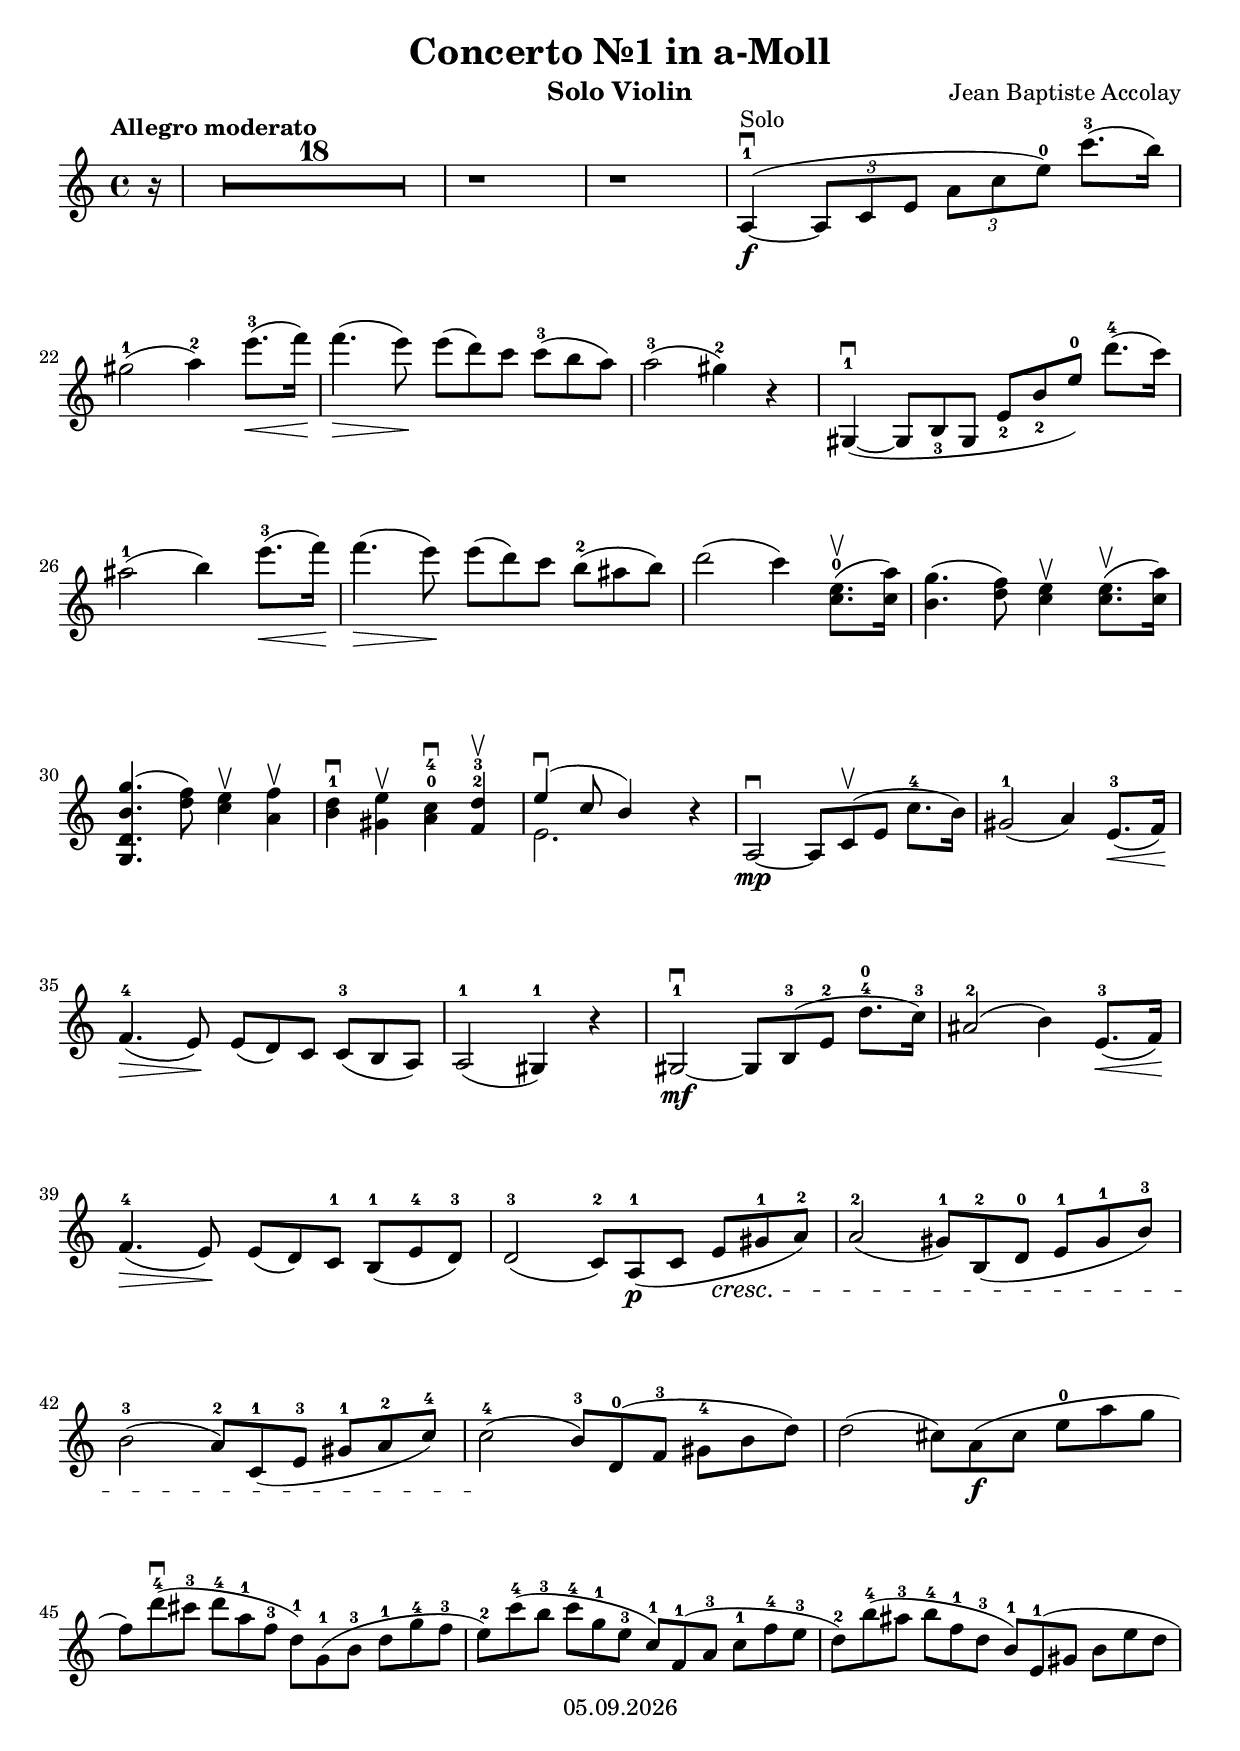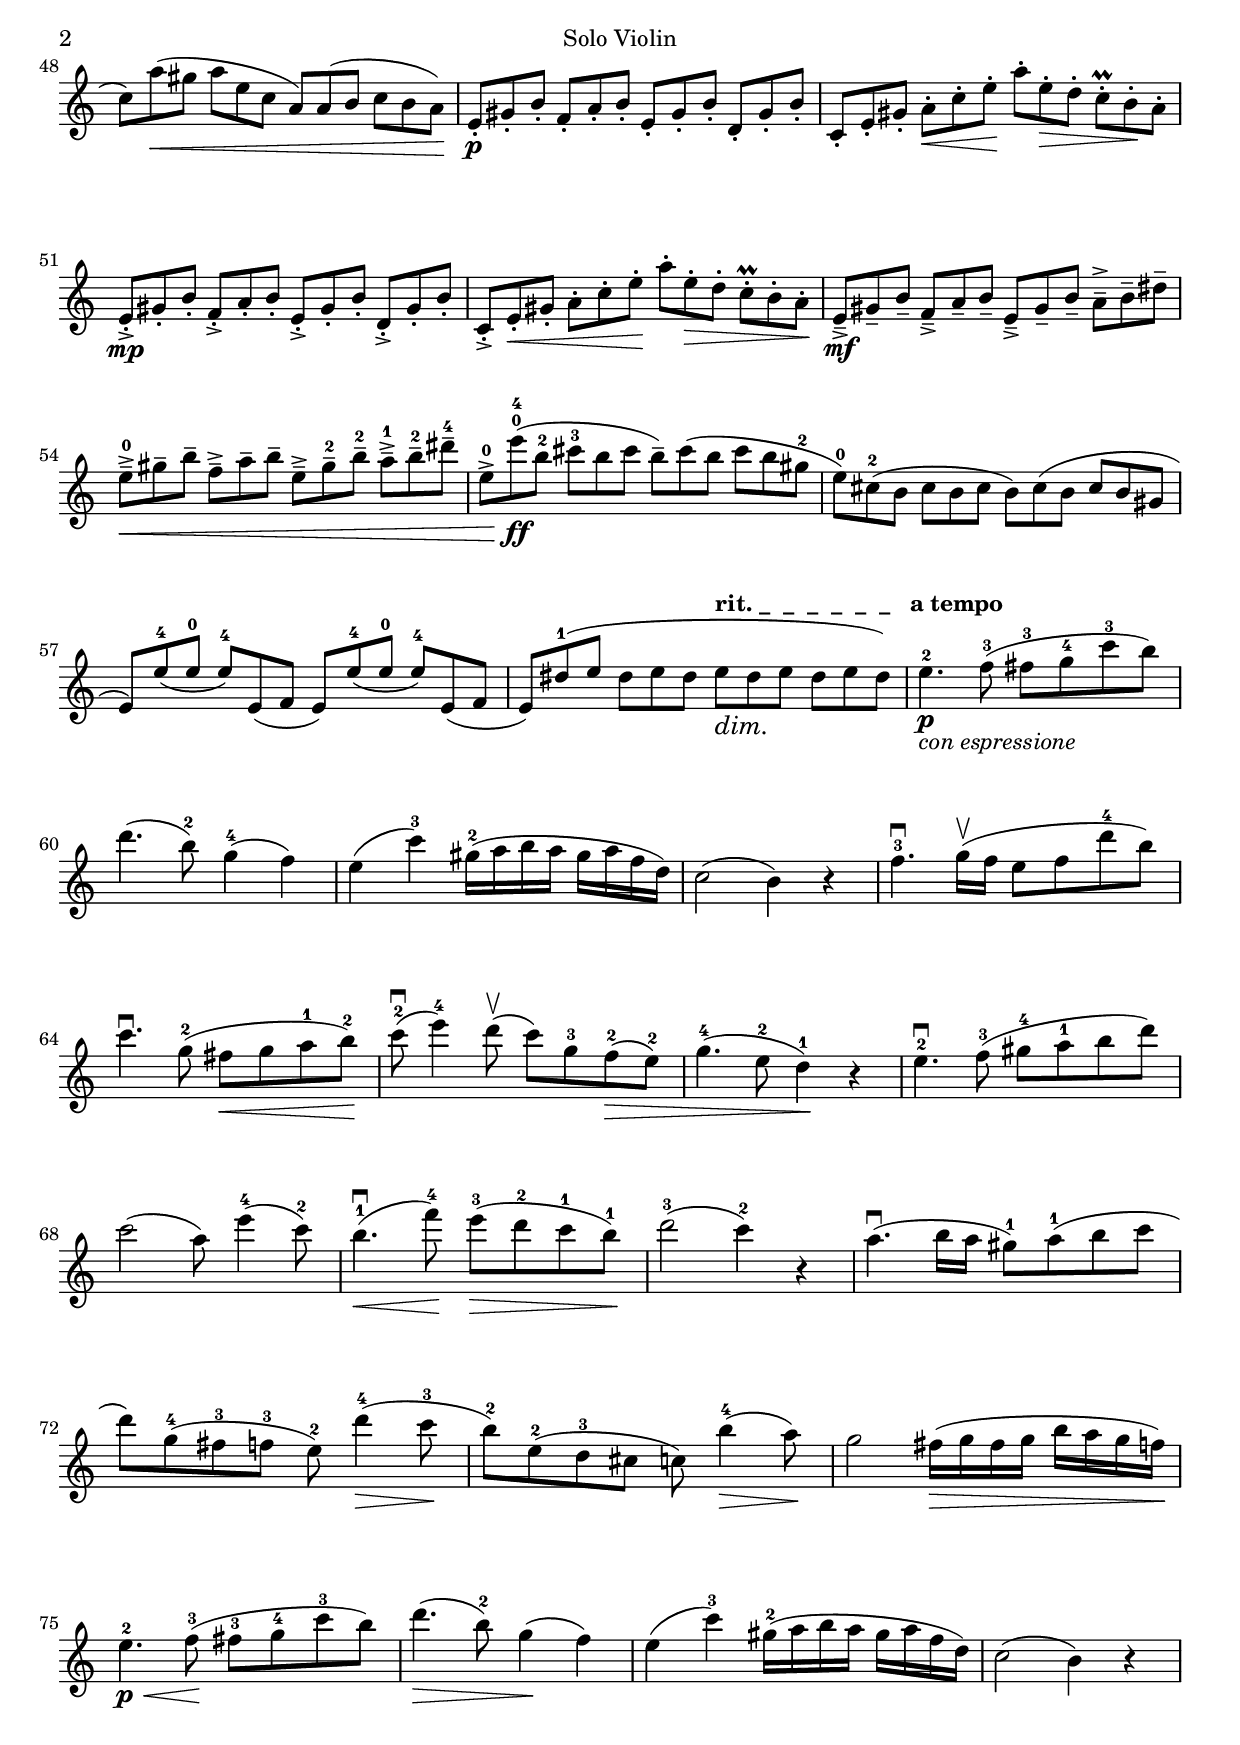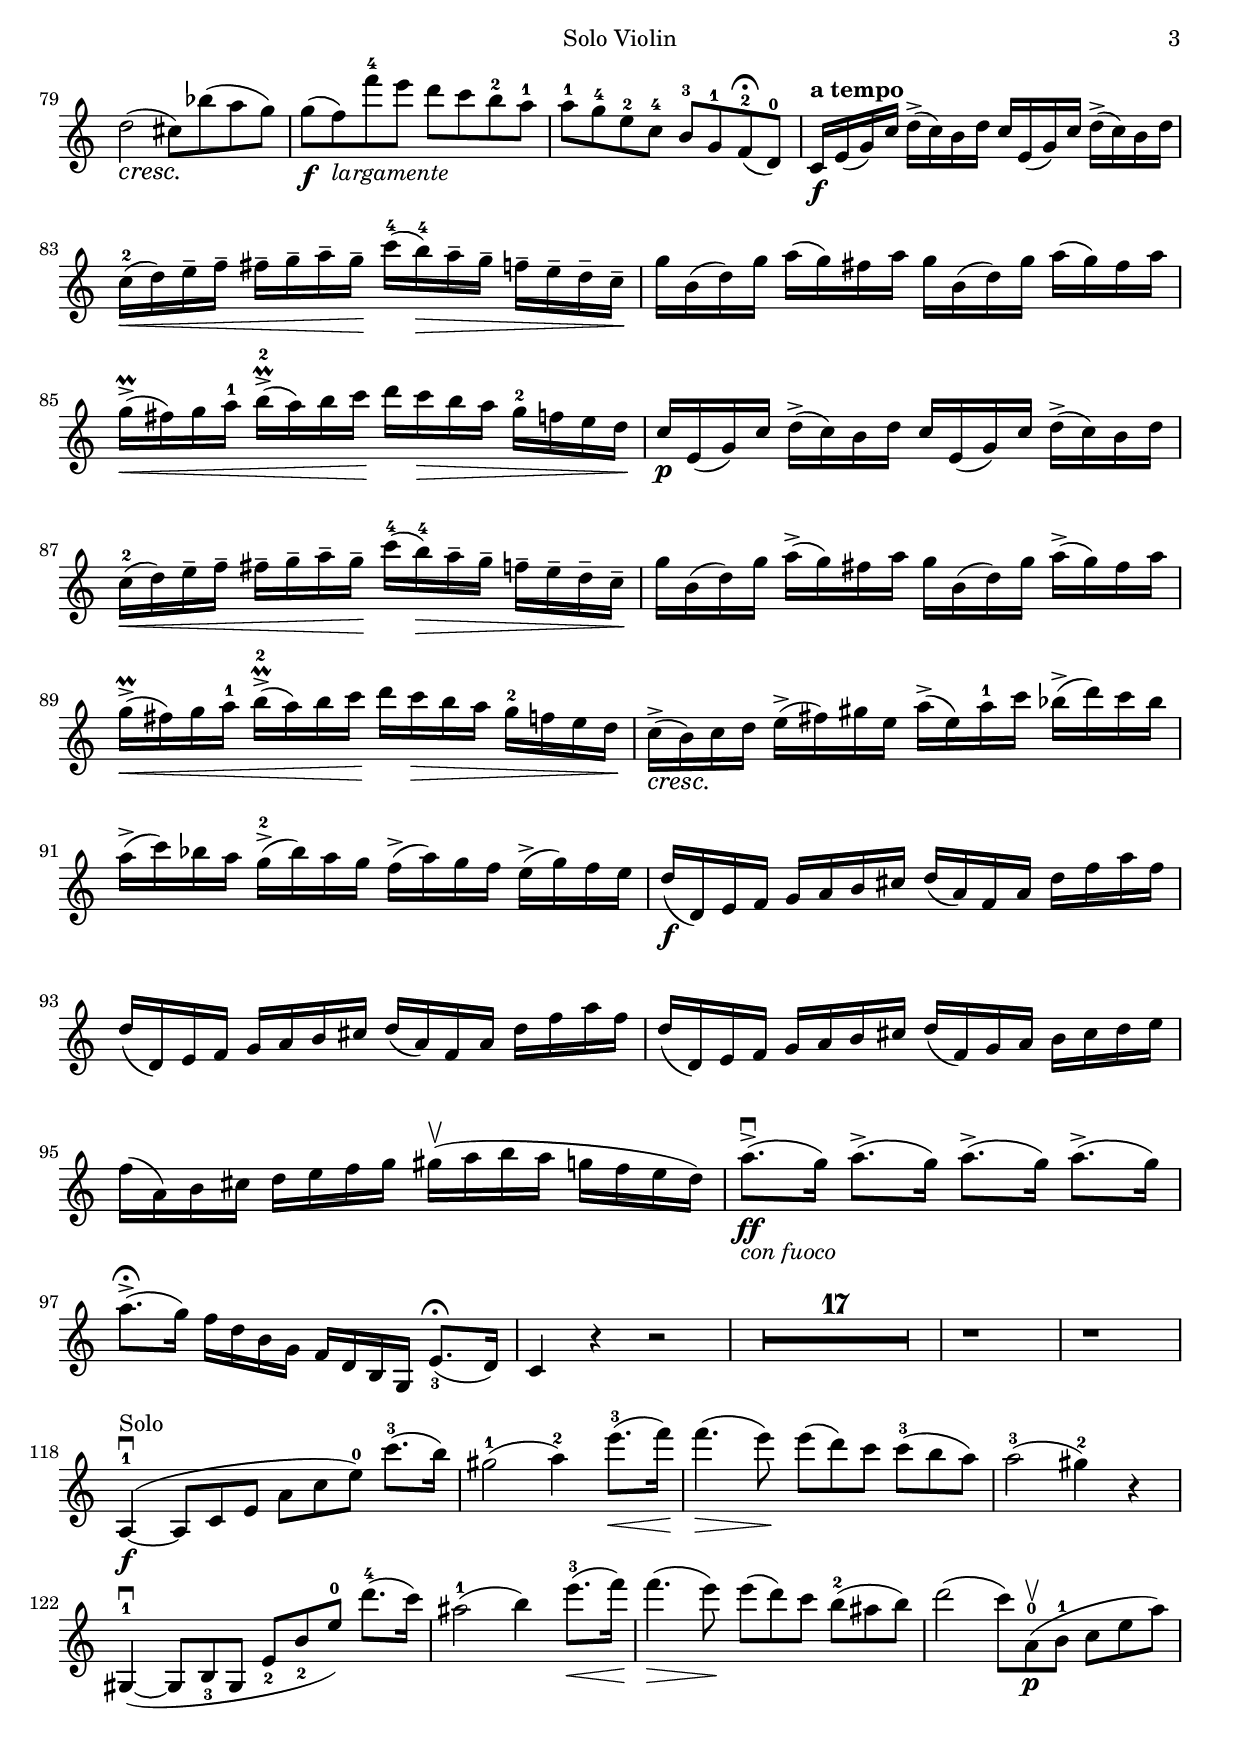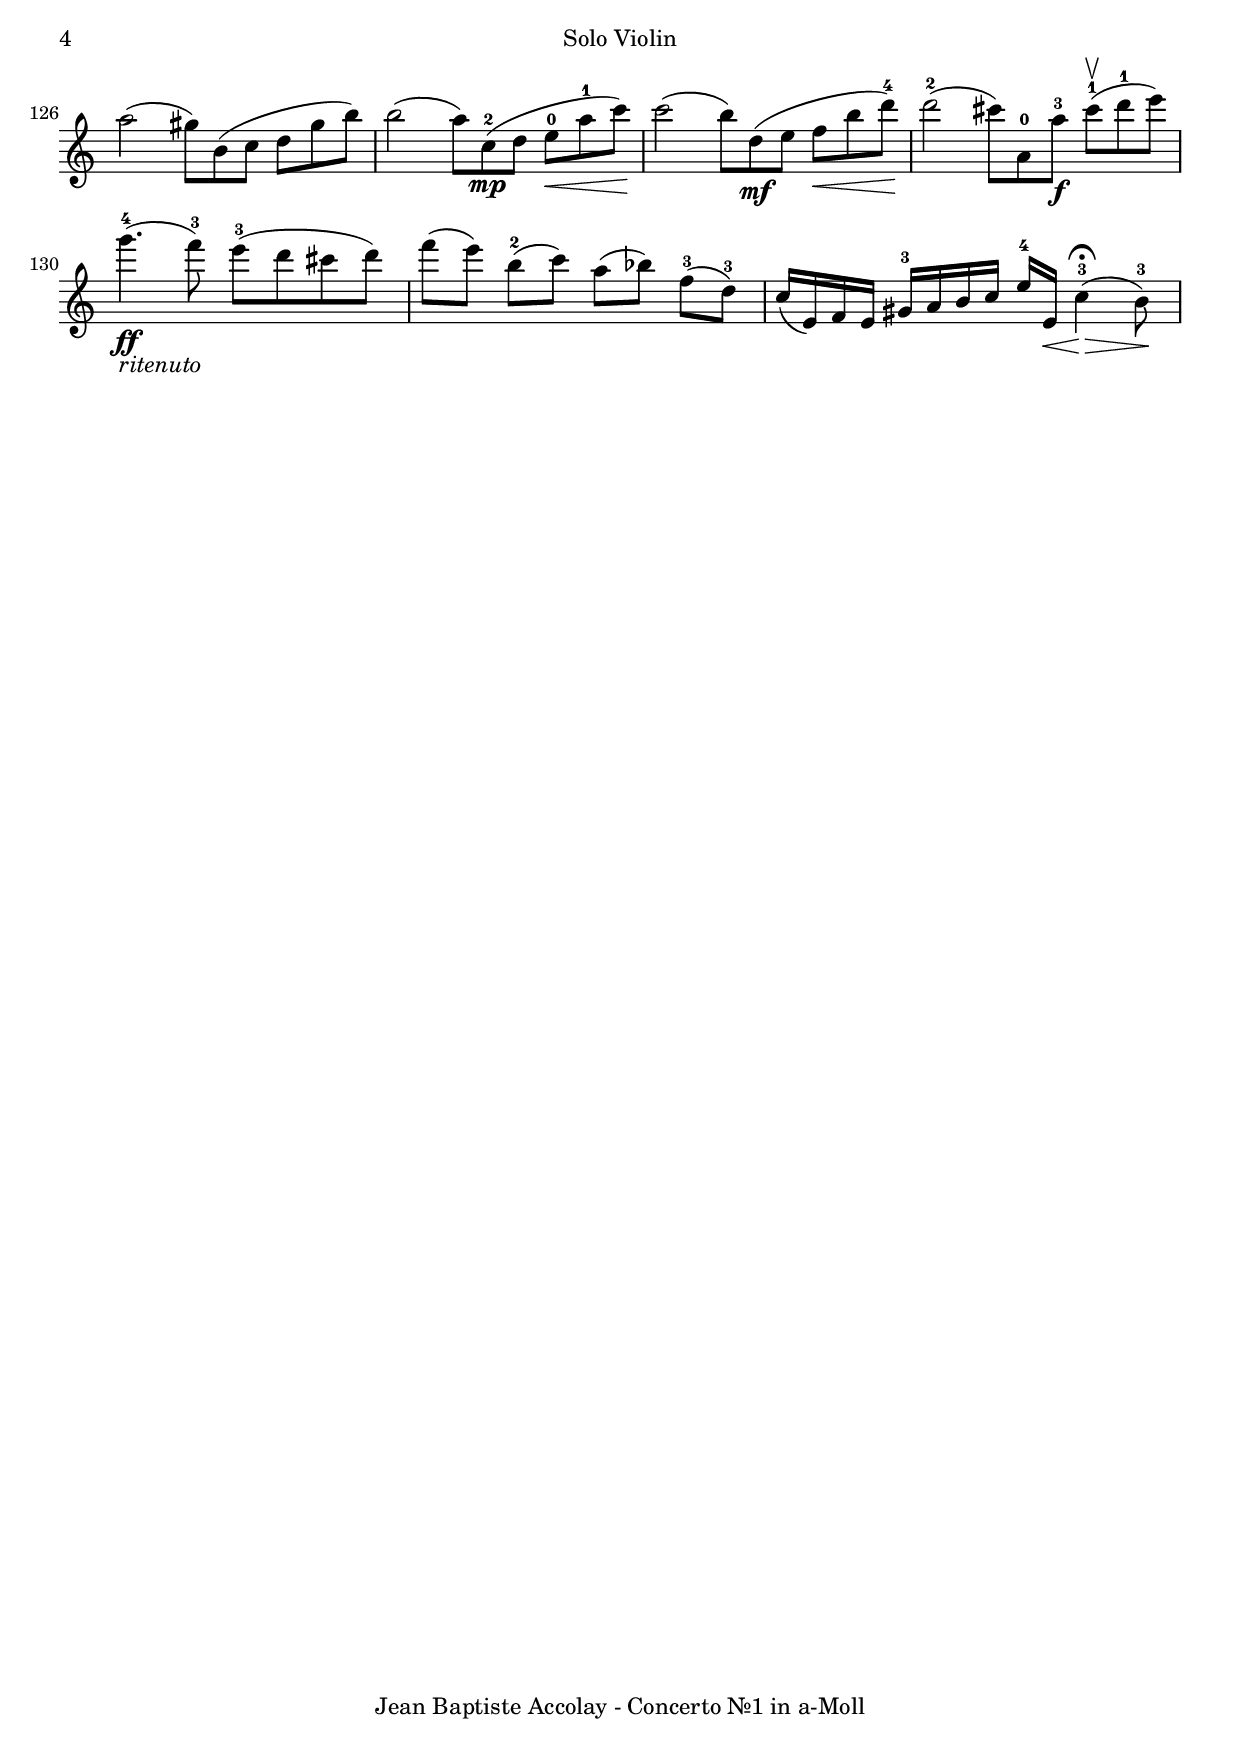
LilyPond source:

\version "2.18.2"

\include "../globals.ily"
\version "2.18.2"

\include "../globals.ily"

violinI = { 
  \globalSettings
  \clef treble   
  \relative a {
    r16 |
    R1*18 |
    r1 |
    r1 |
    a4(\f\downbow^1^"Solo"~ \tuplet 3/2 4 { a8 c e a c e^0) } c'8.(^3 b16) | \break
    
    \omit TupletNumber 
    gis2(^1 a4)^2 e'8.(^3 \< f16) \! |
    f4.( \> e8) \! \tuplet 3/2 4 { e( d) c c(^3 b a) } | 
    a2(^3 gis4)^2 r |
    gis,,4(\downbow^1~ \tuplet 3/2 4 { gis8 b_3 gis e'_2 b'_2 e^0)} d'8.(^4 c16) | \break
    
    ais2(^1 b4 ) e8.(^3 \< f16) \! |
    f4.( \> e8) \! \tuplet 3/2 4 { e8( d) c b(^2 ais b) } |
    d2( c4) <c,\f e^0>8.(\upbow <c a'>16) |
    <b g'>4.( <d f>8) <c e>4\upbow <c e>8.(\upbow <c a'>16) | \break
    
    <g, d' b' g'>4.( <d'' f>8) <c e>4\upbow <a f'>\upbow |
    <b d^1>\downbow <gis e'>\upbow <a^0 c^4>\downbow <f^2 d'^3>\upbow |
    << { e'4(\downbow c8 b4) } \\ { e,2. } >> r4 |
    a,2~\mp\downbow \tuplet 3/2 { a8 c(\upbow e } c'8.^4 b16) |
    gis2(^1 a4)  e8.(^3 \< f16) \! | \break
    
    f4.(^4 \> e8) \! \tuplet 3/2 4 { e8( d) c c(^3 b a) } |
    a2(^1 gis4)^1  r |
    gis2~\mf\downbow^1 \tuplet 3/2 { gis8 b(^3 e^2} d'8.^4^0 c16^3) | 
    ais2(^2 b4) e,8.(^3 \< f16) \! | \break
    
    f4.(^4 \> e8) \! \tuplet 3/2 { e8( d) c^1 } \tuplet 3/2 { b8(^1 e^4 d^3) } |
    \crescTextCresc d2(^3 \tuplet 3/2 4 { c8)^2 a(^1\p c e8 \< gis^1 a)^2 } |
    a2(^2 \tuplet 3/2 4 { gis8)^1 b,(^2 d^0 e^1 gis^1 b)^3 } \break
    
    b2(^3 \tuplet 3/2 4 { a8)^2 c,(^1 e^3 gis^1 a^2 c)^4 } |
    c2(^4 \! \tuplet 3/2 4 { b8)^3 d,(^0 f^3 gis^4 b d) } |
    d2( \tuplet 3/2 4 { cis8) a(\f cis e^0 a g } | \break
    
    \tuplet 3/2 4 { f8) d'(\downbow^4 cis^3 d^4 a^1 f^3 d)^1 g,(^1 b^3 d^1 g^4 f^3 } |
    \tuplet 3/2 4 { e)^2 c'(^4 b^3 c^4 g^1 e^3 c)^1 f,(^1 a^3 c^1 f^4 e^3 } |
    \tuplet 3/2 4 { d)^2 b'(^4 ais^3 b^4 f^1 d^3 b)^1 e,(^1 gis b e d } | \pageBreak
    
    \crescHairpin \tuplet 3/2 4 { c) a'( \< gis a e c a) a( b c b a) \! } |
    \tuplet 3/2 4 { e-.\p gis-. b-. f-. a-. b-. e,-. gis-. b-. d,-. gis-. b-. } |
    \tuplet 3/2 4 { c,-. e-. gis-. a-.\< c-. e-.\! a-. e-.\> d-. c-.\prall b-.\! a-. } | \break
    
    \tuplet 3/2 4 { e-.->\mp gis-. b-.  f-.-> a-. b-. e,-.-> gis-. b-. d,-.-> gis-. b-. } |
    \tuplet 3/2 4 { c,-.-> e-.\< gis-. a-. c-. e-.\! a-. e-.\> d-. c-.\prall b-. a-.\! } |
    \tuplet 3/2 4 { e--->\mf gis-- b-- f---> a-- b-- e,---> gis-- b-- a---> b-- dis-- } | \break
    
    \tuplet 3/2 4 { e^0--->\< gis-- b--  f---> a-- b-- e,---> gis^2-- b^2-- a^1---> b^2-- dis^4-- } |
    \tuplet 3/2 4 { e,^0-> e'(^0^4 \! \ff b^2  cis^3 b cis b--) cis( b cis b gis^2 } |
    \tuplet 3/2 4 { e^0) cis^2( b cis b cis b) cis( b cis b gis} | \break
    
    \tuplet 3/2 4 { e) e'(^4 e^0 e)^4 e,( f e) e'(^4 e^0 e)^4 e,( f } |
    \tuplet 3/2 4 { e) dis'(^1 e dis e dis  e \dim ^\markup{ \bold "rit. _  _  _  _  _  _   a tempo" } dis \! e dis e dis) } |
    e4.\p^2_\markup{ \italic "con espressione" } f8(^3 fis^3 g^4 c^3 b) | \break
    
    d4.( b8)^2 g4(^4 f) |
    e4( c')^3 gis16(^2 a b a gis a f d) |
    c2( b4) r |
    f'4.^3\downbow g16(\upbow f e8 f d'^4 b) | \break
    
    c4.\downbow g8(^2 fis\< g a^1 b)^2 \! | 
    c8^2\downbow( e4)^4 d8(\upbow c) g^3 f(^2 \> e)^2 |
    g4.(^4 e8^2 d4)^1 \! r |
    e4.^2\downbow f8(^3 gis^4 a^1 b d) | \break
    
    c2( a8) e'4(^4 c8)^2 |
    b4.(^1\downbow \< f'8)^4 \! e(^3 \> d^2 c^1 b)^1 \! |
    d2(^3 c4)^2 r |
    a4.(\downbow b16 a gis8)^1 a(^1 b c | \break
    
    d) g,(^4 fis^3 f^3 e)^2 d'4(^4 \> c8^3 \! |
    b)^2 e,(^2 d^3 cis c) b'4(^4 \> a8) \! |
    g2 fis16( \> g fis g b a g f) \! | \break
    
    e4.\p^2 \< f8(^3 \! fis^3 g^4 c^3 b) |
    d4.( \> b8)^2 g4( \! f) |
    e4( c')^3 gis16(^2 a b a gis a f d) |
    c2( b4) r | \pageBreak
    
    d2(\cresc cis8) \! bes'( a g) | 
    g(\f f)_\markup { \italic "largamente" } f'^4 e d c b^2 a^1 |
    a^1 g^4 e^2 c^4 b^3 g^1 f(^2\fermata d^0) | 
    c16\f ^\markup { \bold "a tempo" }  e( g) c d->( c) b d c e,( g) c d->( c) b d | \break
    
    c^2(\< d) e-- f-- fis-- g-- a-- g--\! c^4( b^4)\> a-- g-- f-- e-- d-- c-- \! |
    g' b,( d) g a( g) fis a g b,( d) g a( g) fis a | \break
    
    g->(\prall \< fis) g a^1 b->^2\prall( a) b c \! d c \> b a g^2 f e d \! |
    c16\p e,( g) c d->( c) b d c e,( g) c d->( c) b d | \break
    
    c^2( \< d) e-- f-- fis-- g-- a-- g-- \! c^4( b^4) \> a-- g-- f-- e-- d-- c-- \! |
    g' b,( d) g a->( g) fis a g b,( d) g a->( g) fis a | \break
    
    g->(\prall \< fis) g a^1 b->^2\prall( a) b c \! d c \> b a g^2 f e d \! |
    c->(\cresc  b) \! c d  e->( fis) gis e a->( e) a^1 c bes->( d) c bes | \break
    
    a->( c) bes a g->^2( bes) a g f->( a) g f e->( g) f e |
    d\f( d,) e f g a b cis d( a) f a d f a f | \break

    d( d,) e f g a b cis d( a) f a d f a f |
    d( d,) e f g a b cis d( f,) g a b cis d e | \break
    
    f( a,) b cis d e f g gis\upbow( a b a g f e d) |
    a'8.-> \ff _\markup{ \italic "con fuoco" } \downbow( g16)  a8.->( g16) a8.->( g16) a8.->( g16) | \break
    
    a8.->(\fermata g16) f d b g f d b g e'8._3(\fermata d16) |
    c4 r r2 |
    R1*17 |
    r1 |
    r1 | \break
    
    a4(\f\downbow^1^"Solo"~ \tuplet 3/2 4 { a8 c e a c e^0) } c'8.(^3 b16) |
    gis2(^1 a4)^2 e'8.(^3 \< f16) \! |
    f4.( \> e8) \! \tuplet 3/2 4 { e( d) c c(^3 b a) } | 
    a2(^3 gis4)^2 r | \break
    
    gis,,4(\downbow^1~ \tuplet 3/2 4 { gis8 b_3 gis e'_2 b'_2 e^0 )} d'8.(^4 c16) | 
    ais2(^1 b4 ) e8.(^3 \< f16) \! |
    f4.( \> e8) \! \tuplet 3/2 4 { e8( d) c b(^2 ais b) } |
    d2( \tuplet 3/2 4 { c8) a,(^0\upbow\p b^1 c e a)  } | \pageBreak
    
    a2( \tuplet 3/2 4 { gis8) b,( c d gis b) } |
    b2( \tuplet 3/2 4 { a8) c,^2(\mp d e^0 \< a^1 c) \! } | 
    c2( \tuplet 3/2 4 { b8) d,(\mf e f \< b d^4) \! } |
    d2^2( \tuplet 3/2 4 { cis8) a,^0 a'^3 \f cis^1(\upbow d^1 e) } | \break
    
    g4.(^4 \ff _\markup { \italic "ritenuto" } f8)^3 e^3( d cis d) | 
    f( e) b^2([ c)] a( bes) f^3([ d^3)] |
    c16( e,) f e gis^3 a b c e^4 e,\< c'4^3\fermata( \! \> b8^3) \! | 
  }
}


\header {
  instrument = "Solo Violin"
}

\score {
  <<
    \new Staff \with { instrumentName = "" shortInstrumentName = "" } { \violinI }
  >>
  \layout {
    indent = 0\cm
    short-indent = 0\cm
  }
}